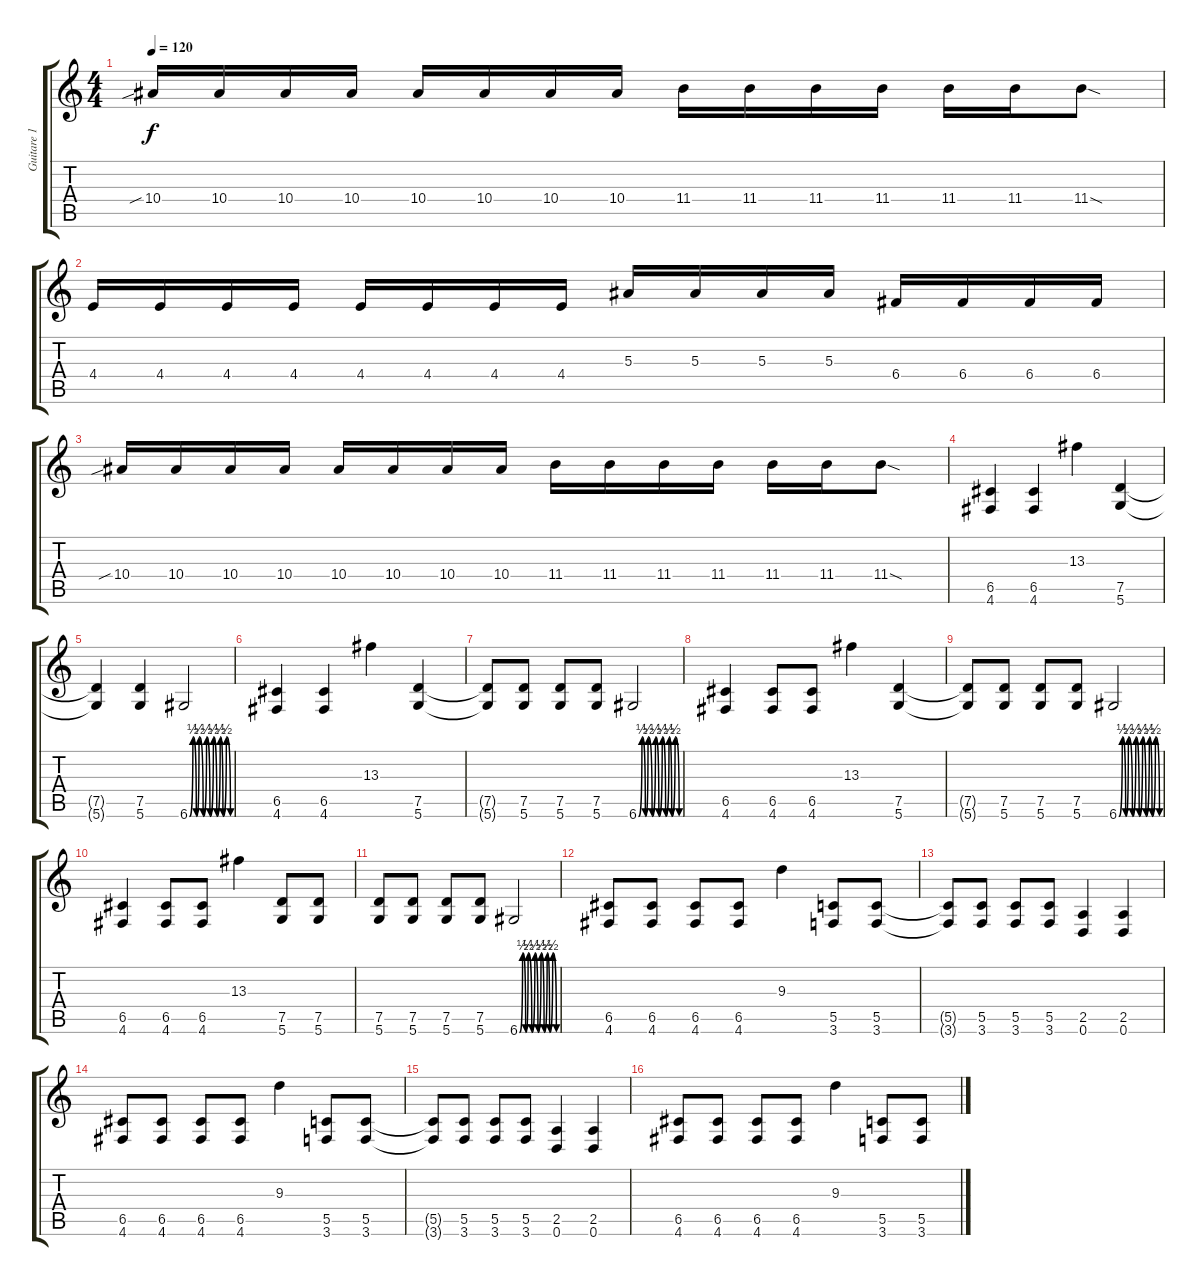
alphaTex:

\track ("Guitare 1" "Guitare 1") {instrument distortionguitar}
\staff {score tabs}
\tuning (C4 G3 F3 C3 G2 D2) {hide}
\ts (4 4)
\tempo 120
\clef g2
\ks c
10.4{sib}.16{dy f} 10.4.16 10.4.16 10.4.16 10.4.16 10.4.16 10.4.16 10.4.16 11.4.16 11.4.16 11.4.16 11.4.16 11.4.16 11.4.16 11.4{sod}.8 |
4.4.16 4.4.16 4.4.16 4.4.16 4.4.16 4.4.16 4.4.16 4.4.16 5.3.16 5.3.16 5.3.16 5.3.16 6.4.16 6.4.16 6.4.16 6.4.16 |
10.4{sib}.16 10.4.16 10.4.16 10.4.16 10.4.16 10.4.16 10.4.16 10.4.16 11.4.16 11.4.16 11.4.16 11.4.16 11.4.16 11.4.16 11.4{sod}.8 |
(6.5 4.6).4 (6.5 4.6).4 13.3.4 (7.5 5.6).4 |
(7.5{t} 5.6{t}).4 (7.5 5.6).4 6.6{be (custom 0 0 5 2 10 0 14 2 20 0 25 2 30 0 35 2 40 0 45 2 49 0 54 2 60 0)}.2 |
(6.5 4.6).4 (6.5 4.6).4 13.3.4 (7.5 5.6).4 |
(7.5{t} 5.6{t}).8 (7.5 5.6).8 (7.5 5.6).8 (7.5 5.6).8 6.6{be (custom 0 0 5 2 10 0 14 2 20 0 25 2 30 0 35 2 40 0 45 2 49 0 54 2 60 0)}.2 |
(6.5 4.6).4 (6.5 4.6).8 (6.5 4.6).8 13.3.4 (7.5 5.6).4 |
(7.5{t} 5.6{t}).8 (7.5 5.6).8 (7.5 5.6).8 (7.5 5.6).8 6.6{be (custom 0 0 5 2 10 0 14 2 20 0 25 2 30 0 35 2 40 0 45 2 49 0 54 2 60 0)}.2 |
(6.5 4.6).4 (6.5 4.6).8 (6.5 4.6).8 13.3.4 (7.5 5.6).8 (7.5 5.6).8 |
(7.5 5.6).8 (7.5 5.6).8 (7.5 5.6).8 (7.5 5.6).8 6.6{be (custom 0 0 5 2 10 0 14 2 20 0 25 2 30 0 35 2 40 0 45 2 49 0 54 2 60 0)}.2 |
(6.5 4.6).8 (6.5 4.6).8 (6.5 4.6).8 (6.5 4.6).8 9.3.4 (5.5 3.6).8 (5.5 3.6).8 |
(5.5{t} 3.6{t}).8 (5.5 3.6).8 (5.5 3.6).8 (5.5 3.6).8 (2.5 0.6).4 (2.5 0.6).4 |
(6.5 4.6).8 (6.5 4.6).8 (6.5 4.6).8 (6.5 4.6).8 9.3.4 (5.5 3.6).8 (5.5 3.6).8 |
(5.5{t} 3.6{t}).8 (5.5 3.6).8 (5.5 3.6).8 (5.5 3.6).8 (2.5 0.6).4 (2.5 0.6).4 |
(6.5 4.6).8 (6.5 4.6).8 (6.5 4.6).8 (6.5 4.6).8 9.3.4 (5.5 3.6).8 (5.5 3.6).8
